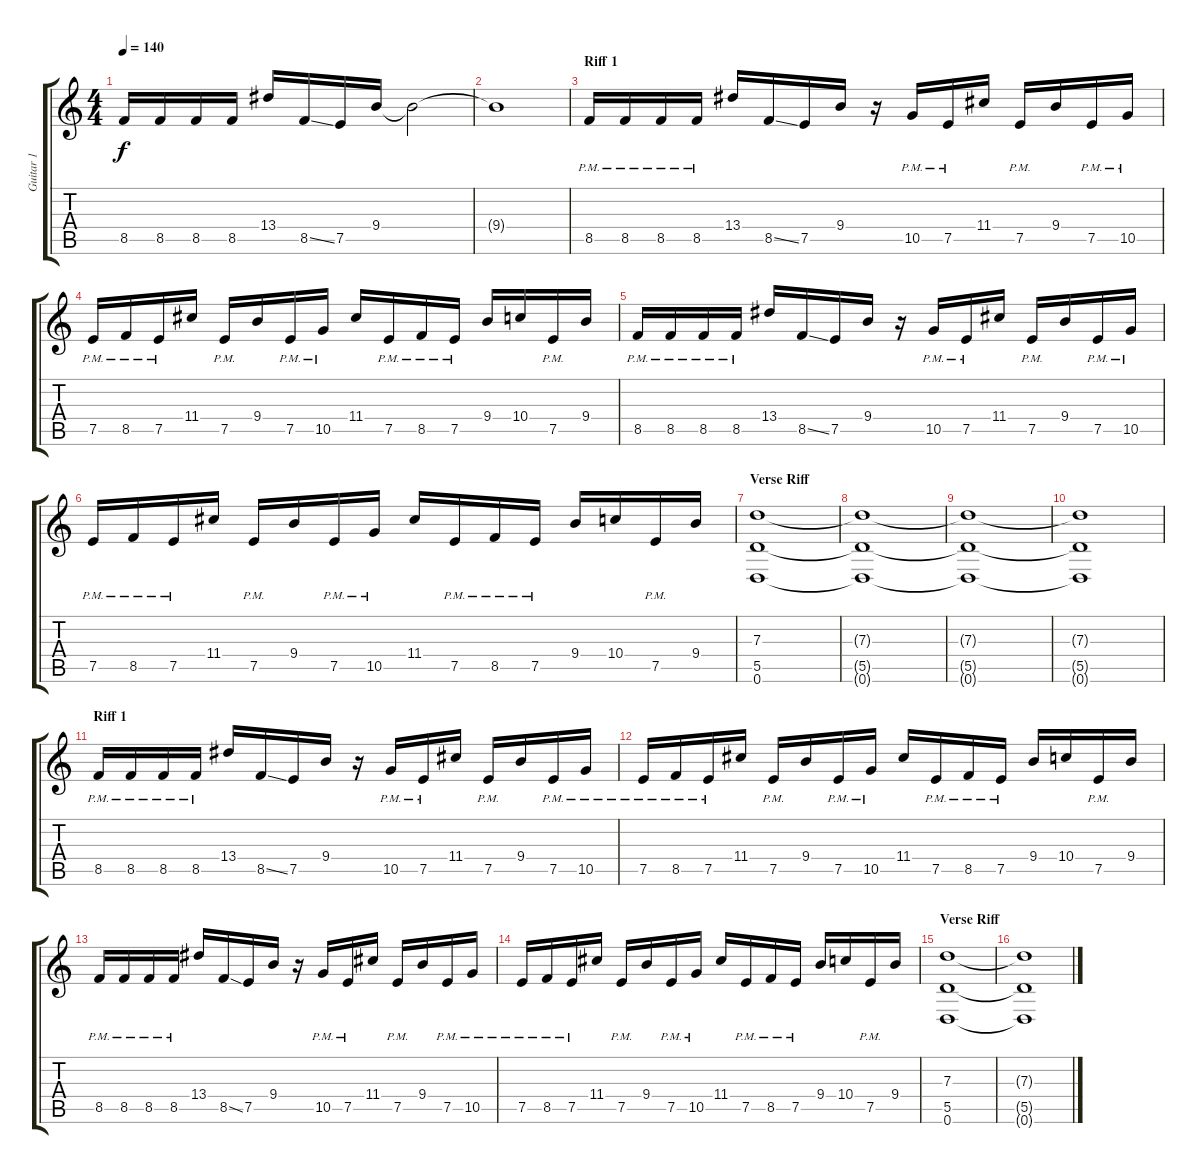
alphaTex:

\track ("Guitar 1" "Guitar 1") {instrument distortionguitar}
\staff {score tabs}
\tuning (E4 B3 G3 D3 A2 D2) {hide}
\ts (4 4)
\tempo 140
\clef g2
\ks c
8.5.16{dy f} 8.5.16 8.5.16 8.5.16 13.4.16 8.5{ss}.16 7.5.16 9.4.16 9.4{t}.2 |
9.4{t}.1 |
\section ("" "Riff 1")
8.5{pm}.16 8.5{pm}.16 8.5{pm}.16 8.5{pm}.16 13.4.16 8.5{ss}.16 7.5.16 9.4.16 r.16 10.5{pm}.16 7.5{pm}.16 11.4.16 7.5{pm}.16 9.4.16 7.5{pm}.16 10.5{pm}.16 |
7.5{pm}.16 8.5{pm}.16 7.5{pm}.16 11.4.16 7.5{pm}.16 9.4.16 7.5{pm}.16 10.5{pm}.16 11.4.16 7.5{pm}.16 8.5{pm}.16 7.5{pm}.16 9.4.16 10.4.16 7.5{pm}.16 9.4.16 |
8.5{pm}.16 8.5{pm}.16 8.5{pm}.16 8.5{pm}.16 13.4.16 8.5{ss}.16 7.5.16 9.4.16 r.16 10.5{pm}.16 7.5{pm}.16 11.4.16 7.5{pm}.16 9.4.16 7.5{pm}.16 10.5{pm}.16 |
7.5{pm}.16 8.5{pm}.16 7.5{pm}.16 11.4.16 7.5{pm}.16 9.4.16 7.5{pm}.16 10.5{pm}.16 11.4.16 7.5{pm}.16 8.5{pm}.16 7.5{pm}.16 9.4.16 10.4.16 7.5{pm}.16 9.4.16 |
\section ("" "Verse Riff")
(7.3 5.5 0.6).1 |
(7.3{t} 5.5{t} 0.6{t}).1 |
(7.3{t} 5.5{t} 0.6{t}).1 |
(7.3{t} 5.5{t} 0.6{t}).1 |
\section ("" "Riff 1")
8.5{pm}.16 8.5{pm}.16 8.5{pm}.16 8.5{pm}.16 13.4.16 8.5{ss}.16 7.5.16 9.4.16 r.16 10.5{pm}.16 7.5{pm}.16 11.4.16 7.5{pm}.16 9.4.16 7.5{pm}.16 10.5{pm}.16 |
7.5{pm}.16 8.5{pm}.16 7.5{pm}.16 11.4.16 7.5{pm}.16 9.4.16 7.5{pm}.16 10.5{pm}.16 11.4.16 7.5{pm}.16 8.5{pm}.16 7.5{pm}.16 9.4.16 10.4.16 7.5{pm}.16 9.4.16 |
8.5{pm}.16 8.5{pm}.16 8.5{pm}.16 8.5{pm}.16 13.4.16 8.5{ss}.16 7.5.16 9.4.16 r.16 10.5{pm}.16 7.5{pm}.16 11.4.16 7.5{pm}.16 9.4.16 7.5{pm}.16 10.5{pm}.16 |
7.5{pm}.16 8.5{pm}.16 7.5{pm}.16 11.4.16 7.5{pm}.16 9.4.16 7.5{pm}.16 10.5{pm}.16 11.4.16 7.5{pm}.16 8.5{pm}.16 7.5{pm}.16 9.4.16 10.4.16 7.5{pm}.16 9.4.16 |
\section ("" "Verse Riff")
(7.3 5.5 0.6).1 |
(7.3{t} 5.5{t} 0.6{t}).1
